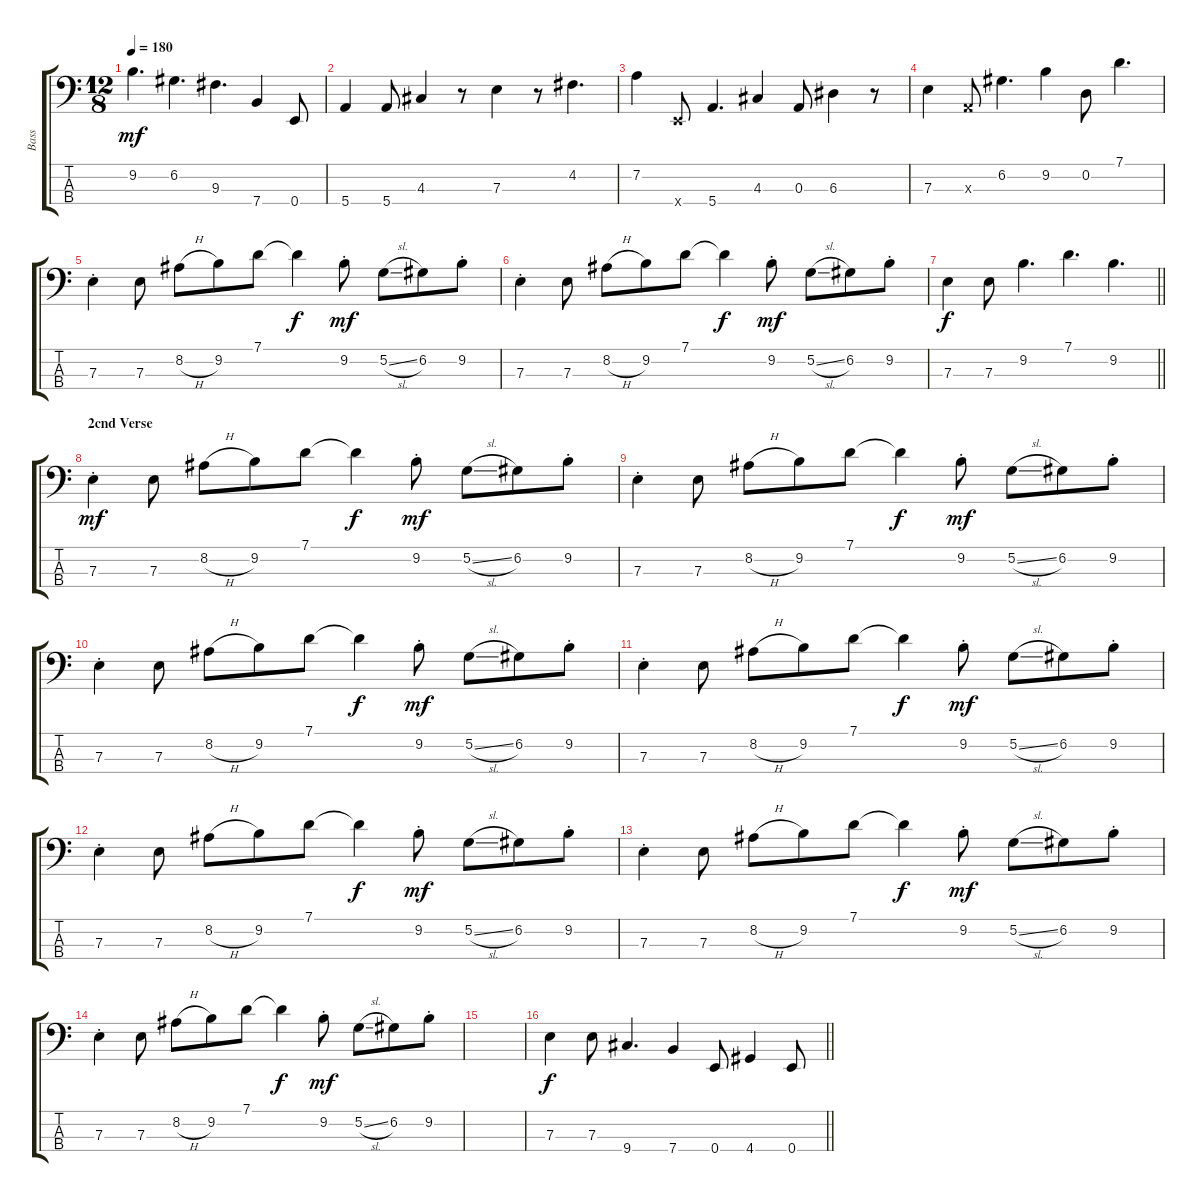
\track ("Bass" "Bass") {instrument electricbassfinger}
\staff {score tabs}
\tuning (G2 D2 A1 E1) {hide}
\ts (12 8)
\tempo 180
\clef f4
\ks c
9.2.4{d dy mf} 6.2.4{d} 9.3.4{d} 7.4.4 0.4.8 |
5.4.4 5.4.8 4.3.4 r.8 7.3.4 r.8 4.2.4{d} |
7.2.4 0.4{x}.8 5.4.4{d} 4.3.4 0.3.8 6.3.4 r.8 |
7.3.4 0.3{x}.8 6.2.4{d} 9.2.4 0.2.8 7.1.4{d} |
7.3{st}.4 7.3.8 8.2{h}.8 9.2.8 7.1.8 7.1{t}.4{dy f} 9.2{st}.8{dy mf} 5.2{sl}.8 6.2.8 9.2{st}.8 |
7.3{st}.4 7.3.8 8.2{h}.8 9.2.8 7.1.8 7.1{t}.4{dy f} 9.2{st}.8{dy mf} 5.2{sl}.8 6.2.8 9.2{st}.8 |
\barLineRight lightlight
7.3.4{dy f} 7.3.8 9.2.4{d} 7.1.4{d} 9.2.4{d} |
\section ("" "2cnd Verse")
7.3{st}.4{dy mf} 7.3.8 8.2{h}.8 9.2.8 7.1.8 7.1{t}.4{dy f} 9.2{st}.8{dy mf} 5.2{sl}.8 6.2.8 9.2{st}.8 |
7.3{st}.4 7.3.8 8.2{h}.8 9.2.8 7.1.8 7.1{t}.4{dy f} 9.2{st}.8{dy mf} 5.2{sl}.8 6.2.8 9.2{st}.8 |
7.3{st}.4 7.3.8 8.2{h}.8 9.2.8 7.1.8 7.1{t}.4{dy f} 9.2{st}.8{dy mf} 5.2{sl}.8 6.2.8 9.2{st}.8 |
7.3{st}.4 7.3.8 8.2{h}.8 9.2.8 7.1.8 7.1{t}.4{dy f} 9.2{st}.8{dy mf} 5.2{sl}.8 6.2.8 9.2{st}.8 |
7.3{st}.4 7.3.8 8.2{h}.8 9.2.8 7.1.8 7.1{t}.4{dy f} 9.2{st}.8{dy mf} 5.2{sl}.8 6.2.8 9.2{st}.8 |
7.3{st}.4 7.3.8 8.2{h}.8 9.2.8 7.1.8 7.1{t}.4{dy f} 9.2{st}.8{dy mf} 5.2{sl}.8 6.2.8 9.2{st}.8 |
7.3{st}.4 7.3.8 8.2{h}.8 9.2.8 7.1.8 7.1{t}.4{dy f} 9.2{st}.8{dy mf} 5.2{sl}.8 6.2.8 9.2{st}.8 |
|
\barLineRight lightlight
7.3.4{dy f} 7.3.8 9.4.4{d} 7.4.4 0.4.8 4.4.4 0.4.8
